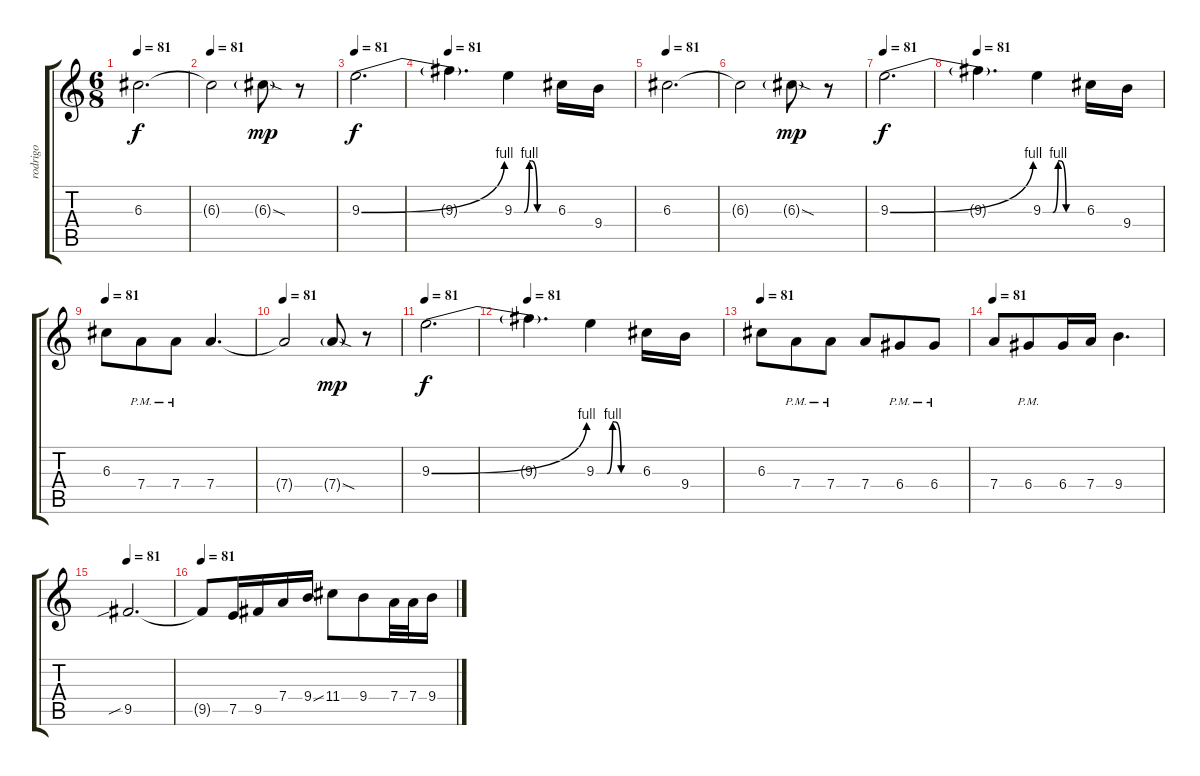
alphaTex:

\track ("rodrigo" "rodrigo") {instrument acousticguitarnylon}
\staff {score tabs}
\tuning (E4 B3 G3 D3 A2 E2) {hide}
\ts (6 8)
\tempo 81
\clef g2
\ks c
6.3.2{d dy f} |
\tempo 81
6.3{t}.2 6.3{sod g}.8{dy mp} r.8 |
\tempo 81
9.3{be (bend 0 0 60 4)}.2{d dy f} |
\tempo 81
9.3{t}.4{d} 9.3{be (custom 0 0 15 0 23 4 26 4 35 0 60 0)}.4 6.3.16 9.4.16 |
\tempo 81
6.3.2{d} |
6.3{t}.2 6.3{sod g}.8{dy mp} r.8 |
\tempo 81
9.3{be (bend 0 0 60 4)}.2{d dy f} |
\tempo 81
9.3{t}.4{d} 9.3{be (custom 0 0 15 0 23 4 26 4 35 0 60 0)}.4 6.3.16 9.4.16 |
\tempo 81
6.3.8 7.4{pm}.8 7.4{pm}.8 7.4.4{d} |
\tempo 81
7.4{t}.2 7.4{sod g}.8{dy mp} r.8 |
\tempo 81
9.3{be (bend 0 0 60 4)}.2{d dy f} |
\tempo 81
9.3{t}.4{d} 9.3{be (custom 0 0 15 0 23 4 26 4 35 0 60 0)}.4 6.3.16 9.4.16 |
\tempo 81
6.3.8 7.4{pm}.8 7.4{pm}.8 7.4.8 6.4{pm}.8 6.4{pm}.8 |
\tempo 81
7.4.8 6.4{pm}.8 6.4.16 7.4.16 9.4.4{d} |
\tempo 81
9.5{sib}.2{d} |
\tempo 81
9.5{t}.8 7.5.16 9.5.16 7.4.16 9.4{ss}.16 11.4.8 9.4.8 7.4.32 7.4.32 9.4.16
